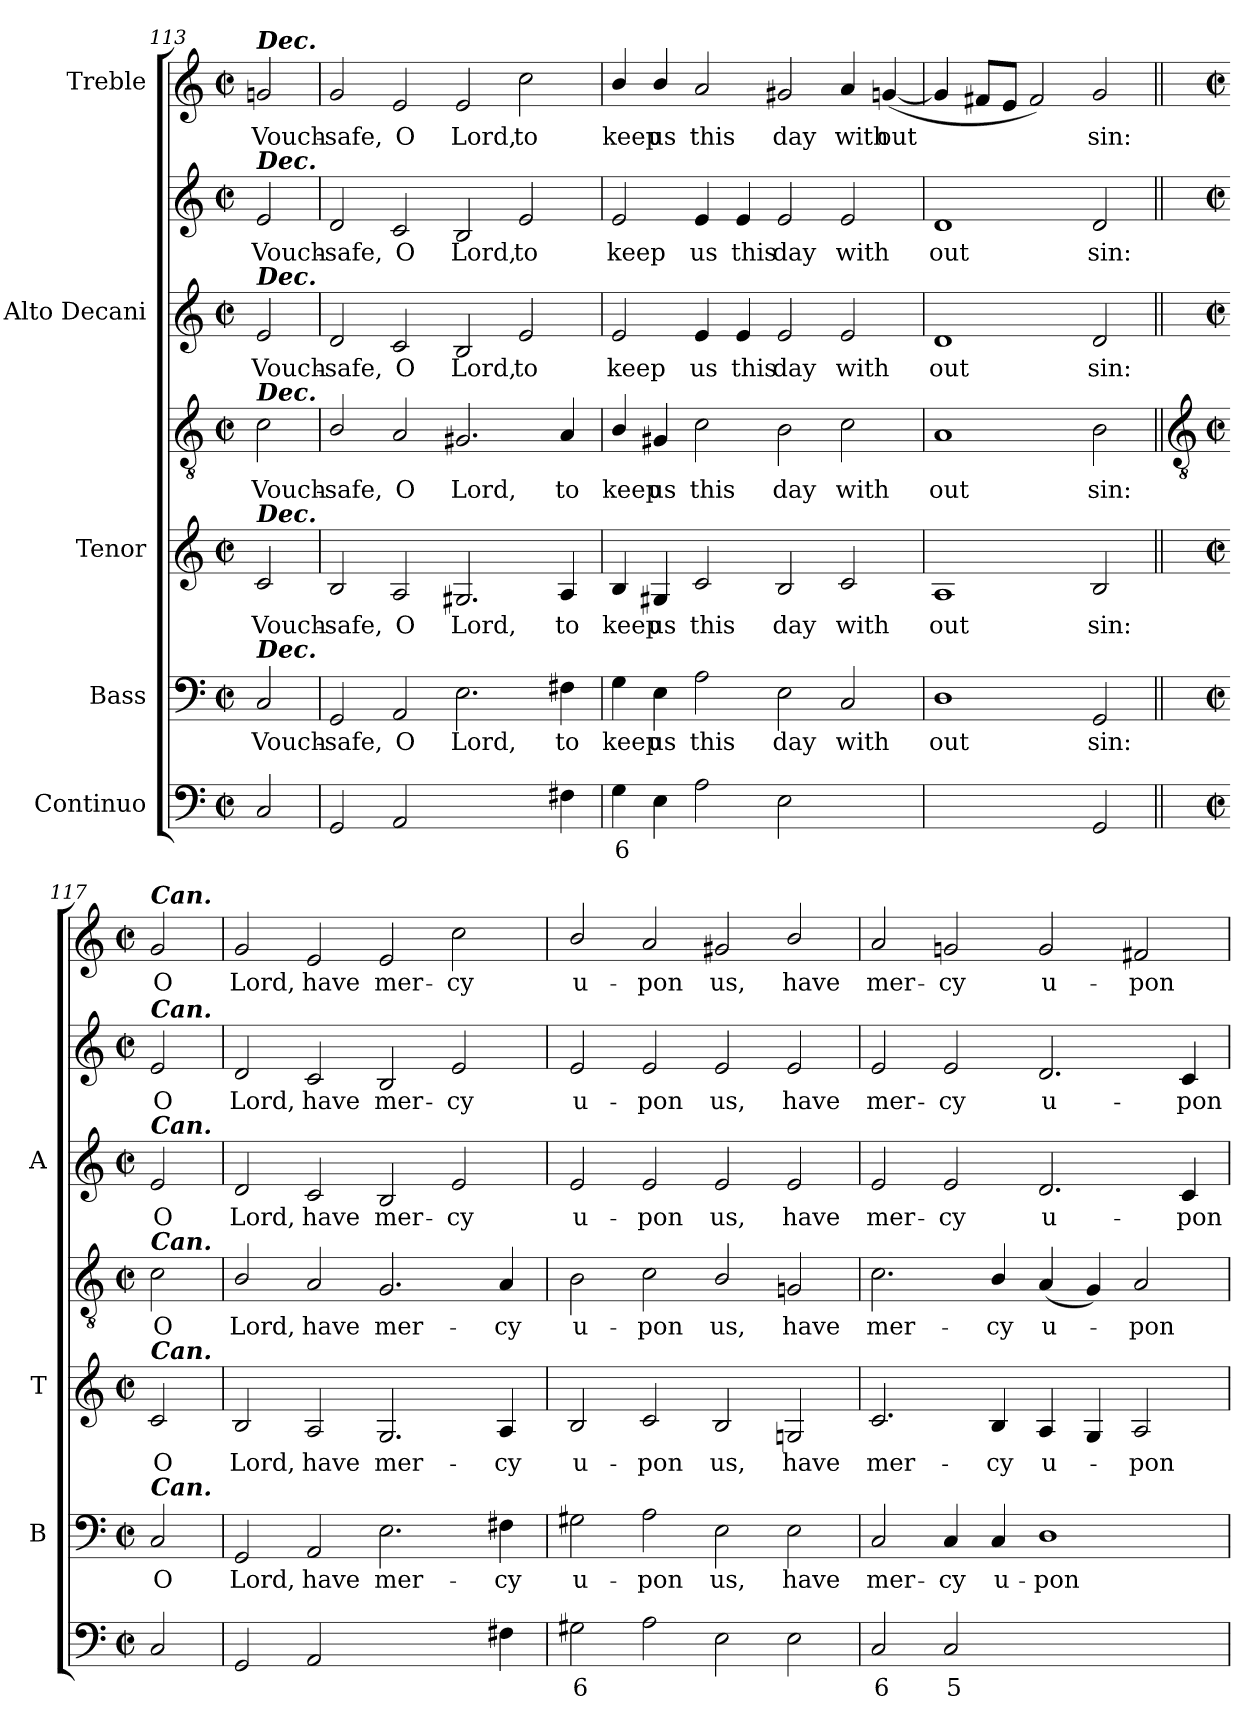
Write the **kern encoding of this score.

**kern	**text	**kern	**text	**kern	**text	**kern	**text	**kern	**text	**kern	**text	**kern	**text
*part5	*part5	*part4	*part4	*part3	*part3	*part3	*part3	*part2	*part2	*part2	*part2	*part1	*part1
*staff7	*staff7	*staff6	*staff6	*staff5	*staff5	*staff4	*staff4	*staff3	*staff3	*staff2	*staff2	*staff1	*staff1
*I"Continuo	*	*I"Bass	*	*I"Tenor	*	*	*	*I"Alto Decani	*	*	*	*I"Treble	*
*	*	*I'B	*	*I'T	*	*	*	*I'A	*	*	*	*	*
!!LO:LB:g=z
*clefF4	*	*clefF4	*	*	*	*clefGv2	*	*clefG2	*	*clefG2	*	*clefG2	*
*k[]	*	*k[]	*	*k[]	*	*k[]	*	*k[]	*	*k[]	*	*k[]	*
*C:	*	*C:	*	*C:	*	*C:	*	*C:	*	*C:	*	*C:	*
*M4/2	*	*M4/2	*	*M4/2	*	*M4/2	*	*M4/2	*	*M4/2	*	*M4/2	*
*met(c|)	*	*met(c|)	*	*met(c|)	*	*met(c|)	*	*met(c|)	*	*met(c|)	*	*met(c|)	*
=113	=113	=113	=113	=113	=113	=113	=113	=113	=113	=113	=113	=113	=113
!	!	!	!	!	!	!	!	!	!	!	!	!LO:TX:a:Bi:t=Dec.	!
!	!	!	!	!	!	!	!	!	!	!LO:TX:a:Bi:t=Dec.	!	!	!
!	!	!	!	!	!	!	!	!LO:TX:a:Bi:t=Dec.	!	!	!	!	!
!	!	!	!	!	!	!LO:TX:a:Bi:t=Dec.	!	!	!	!	!	!	!
!	!	!	!	!LO:TX:a:Bi:t=Dec.	!	!	!	!	!	!	!	!	!
!	!	!LO:TX:a:Bi:t=Dec.	!	!	!	!	!	!	!	!	!	!	!
!	!	!	!LO:LY:b	!	!LO:LY:b	!	!LO:LY:b	!	!LO:LY:b	!	!LO:LY:b	!	!LO:LY:b
2C	.	2C	Vouch-	2c	Vouch-	2c	Vouch-	2e	Vouch-	2e	Vouch-	2gn	Vouch-
=114	=114	=114	=114	=114	=114	=114	=114	=114	=114	=114	=114	=114	=114
!	!	!	!LO:LY:b	!	!LO:LY:b	!	!LO:LY:b	!	!LO:LY:b	!	!LO:LY:b	!	!LO:LY:b
2GG	.	2GG	-safe,	2B/	-safe,	2B/	-safe,	2d	-safe,	2d	-safe,	2g	-safe,
!	!	!	!LO:LY:b	!	!LO:LY:b	!	!LO:LY:b	!	!LO:LY:b	!	!LO:LY:b	!	!LO:LY:b
2AA	.	2AA	O	2A	O	2A	O	2c	O	2c	O	2e	O
!	!LO:LY:b	!	!LO:LY:b	!	!LO:LY:b	!	!LO:LY:b	!	!LO:LY:b	!	!LO:LY:b	!	!LO:LY:b
[2Eyy	5	2.E	Lord,	2.G#X	Lord,	2.G#X	Lord,	2B	Lord,	2B	Lord,	2e	Lord,
!	!LO:LY:b	!	!	!	!	!	!	!	!LO:LY:b	!	!LO:LY:b	!	!LO:LY:b
4Eyy]	6	.	.	.	.	.	.	2e	to	2e	to	2cc	to
!	!	!	!LO:LY:b	!	!LO:LY:b	!	!LO:LY:b	!	!	!	!	!	!
4F#X	.	4F#X	to	4A	to	4A	to	.	.	.	.	.	.
=115	=115	=115	=115	=115	=115	=115	=115	=115	=115	=115	=115	=115	=115
!	!LO:LY:b	!	!LO:LY:b	!	!LO:LY:b	!	!LO:LY:b	!	!LO:LY:b	!	!LO:LY:b	!	!LO:LY:b
4G	6	4G	keep	4B/	keep	4B/	keep	2e	keep	2e	keep	4b/	keep
!	!	!	!LO:LY:b	!	!LO:LY:b	!	!LO:LY:b	!	!	!	!	!	!LO:LY:b
4E	.	4E	us	4G#X	us	4G#X	us	.	.	.	.	4b/	us
!	!	!	!LO:LY:b	!	!LO:LY:b	!	!LO:LY:b	!	!LO:LY:b	!	!LO:LY:b	!	!LO:LY:b
2A	.	2A	this	2c	this	2c	this	4e	us	4e	us	2a	this
!	!	!	!	!	!	!	!	!	!LO:LY:b	!	!LO:LY:b	!	!
.	.	.	.	.	.	.	.	4e	this	4e	this	.	.
!	!	!	!LO:LY:b	!	!LO:LY:b	!	!LO:LY:b	!	!LO:LY:b	!	!LO:LY:b	!	!LO:LY:b
2E	.	2E	day	2B	day	2B	day	2e	day	2e	day	2g#X	day
!	!LO:LY:b	!	!LO:LY:b	!	!LO:LY:b	!	!LO:LY:b	!	!LO:LY:b	!	!LO:LY:b	!	!LO:LY:b
[4Cyy	6	2C	with	2c	with	2c	with	2e	with	2e	with	4a	with
!	!LO:LY:b	!	!	!	!	!	!	!	!	!	!	!	!LO:LY:b
4Cyy]	5	.	.	.	.	.	.	.	.	.	.	(<[4gn	out
=116	=116	=116	=116	=116	=116	=116	=116	=116	=116	=116	=116	=116	=116
!	!LO:LY:b	!	!LO:LY:b	!	!LO:LY:b	!	!LO:LY:b	!	!LO:LY:b	!	!LO:LY:b	!	!
[2Dyy	4	1D	out	1A	out	1A	out	1d	out	1d	out	4g]	.
.	.	.	.	.	.	.	.	.	.	.	.	8f#XL	.
.	.	.	.	.	.	.	.	.	.	.	.	8eJ	.
!	!LO:LY:b	!	!	!	!	!	!	!	!	!	!	!	!
2Dyy]	3	.	.	.	.	.	.	.	.	.	.	2f#)	.
!	!	!	!LO:LY:b	!	!LO:LY:b	!	!LO:LY:b	!	!LO:LY:b	!	!LO:LY:b	!	!LO:LY:b
2GG	.	2GG	sin:	2B	sin:	2B	sin:	2d	sin:	2d	sin:	2g	sin:
!!LO:LB:g=z
=117||	=117||	=117||	=117||	=117||	=117||	=117||	=117||	=117||	=117||	=117||	=117||	=117||	=117||
*	*	*	*	*	*	*clefGv2	*	*	*	*	*	*	*
*M4/2	*	*M4/2	*	*M4/2	*	*M4/2	*	*M4/2	*	*M4/2	*	*M4/2	*
*met(c|)	*	*met(c|)	*	*met(c|)	*	*met(c|)	*	*met(c|)	*	*met(c|)	*	*met(c|)	*
!	!	!	!	!	!	!	!	!	!	!	!	!LO:TX:a:Bi:t=Can.	!
!	!	!	!	!	!	!	!	!	!	!LO:TX:a:Bi:t=Can.	!	!	!
!	!	!	!	!	!	!	!	!LO:TX:a:Bi:t=Can.	!	!	!	!	!
!	!	!	!	!	!	!LO:TX:a:Bi:t=Can.	!	!	!	!	!	!	!
!	!	!	!	!LO:TX:a:Bi:t=Can.	!	!	!	!	!	!	!	!	!
!	!	!LO:TX:a:Bi:t=Can.	!	!	!	!	!	!	!	!	!	!	!
!	!	!	!LO:LY:b	!	!LO:LY:b	!	!LO:LY:b	!	!LO:LY:b	!	!LO:LY:b	!	!LO:LY:b
2C	.	2C	O	2c	O	2c	O	2e	O	2e	O	2g	O
=118	=118	=118	=118	=118	=118	=118	=118	=118	=118	=118	=118	=118	=118
!	!	!	!LO:LY:b	!	!LO:LY:b	!	!LO:LY:b	!	!LO:LY:b	!	!LO:LY:b	!	!LO:LY:b
2GG	.	2GG	Lord,	2B/	Lord,	2B/	Lord,	2d	Lord,	2d	Lord,	2g	Lord,
!	!	!	!LO:LY:b	!	!LO:LY:b	!	!LO:LY:b	!	!LO:LY:b	!	!LO:LY:b	!	!LO:LY:b
2AA	.	2AA	have	2A	have	2A	have	2c	have	2c	have	2e	have
!	!LO:LY:b	!	!LO:LY:b	!	!LO:LY:b	!	!LO:LY:b	!	!LO:LY:b	!	!LO:LY:b	!	!LO:LY:b
[2Eyy	5	2.E	mer-	2.G	mer-	2.G	mer-	2B	mer-	2B	mer-	2e	mer-
!	!LO:LY:b	!	!	!	!	!	!	!	!LO:LY:b	!	!LO:LY:b	!	!LO:LY:b
4Eyy]	6	.	.	.	.	.	.	2e	-cy	2e	-cy	2cc	-cy
!	!	!	!LO:LY:b	!	!LO:LY:b	!	!LO:LY:b	!	!	!	!	!	!
4F#X	.	4F#X	-cy	4A	-cy	4A	-cy	.	.	.	.	.	.
=119	=119	=119	=119	=119	=119	=119	=119	=119	=119	=119	=119	=119	=119
!	!LO:LY:b	!	!LO:LY:b	!	!LO:LY:b	!	!LO:LY:b	!	!LO:LY:b	!	!LO:LY:b	!	!LO:LY:b
2G#X	6	2G#X	u-	2B	u-	2B	u-	2e	u-	2e	u-	2b/	u-
!	!	!	!LO:LY:b	!	!LO:LY:b	!	!LO:LY:b	!	!LO:LY:b	!	!LO:LY:b	!	!LO:LY:b
2A	.	2A	-pon	2c	-pon	2c	-pon	2e	-pon	2e	-pon	2a	-pon
!	!	!	!LO:LY:b	!	!LO:LY:b	!	!LO:LY:b	!	!LO:LY:b	!	!LO:LY:b	!	!LO:LY:b
2E	.	2E	us,	2B/	us,	2B/	us,	2e	us,	2e	us,	2g#X	us,
!	!	!	!LO:LY:b	!	!LO:LY:b	!	!LO:LY:b	!	!LO:LY:b	!	!LO:LY:b	!	!LO:LY:b
2E	.	2E	have	2Gn	have	2Gn	have	2e	have	2e	have	2b/	have
=120	=120	=120	=120	=120	=120	=120	=120	=120	=120	=120	=120	=120	=120
!	!LO:LY:b	!	!LO:LY:b	!	!LO:LY:b	!	!LO:LY:b	!	!LO:LY:b	!	!LO:LY:b	!	!LO:LY:b
2C	6	2C	mer-	2.c	mer-	2.c	mer-	2e	mer-	2e	mer-	2a	mer-
!	!LO:LY:b	!	!LO:LY:b	!	!	!	!	!	!LO:LY:b	!	!LO:LY:b	!	!LO:LY:b
2C	5	4C	-cy	.	.	.	.	2e	-cy	2e	-cy	2gn	-cy
!	!	!	!LO:LY:b	!	!LO:LY:b	!	!LO:LY:b	!	!	!	!	!	!
.	.	4C	u-	4B/	-cy	4B/	-cy	.	.	.	.	.	.
!	!LO:LY:b	!	!LO:LY:b	!	!LO:LY:b	!	!LO:LY:b	!	!LO:LY:b	!	!LO:LY:b	!	!LO:LY:b
[2Dyy	4	1D	-pon	4A	u-	(<4A	u-	2.d	u-	2.d	u-	2g	u-
.	.	.	.	4G	.	4G)	.	.	.	.	.	.	.
!	!LO:LY:b	!	!	!	!LO:LY:b	!	!LO:LY:b	!	!	!	!	!	!LO:LY:b
2Dyy]	3	.	.	2A	pon	2A	pon	.	.	.	.	2f#X	-pon
!	!	!	!	!	!	!	!	!	!LO:LY:b	!	!LO:LY:b	!	!
.	.	.	.	.	.	.	.	4c	-pon	4c	-pon	.	.
=	=	=	=	=	=	=	=	=	=	=	=	=	=
*-	*-	*-	*-	*-	*-	*-	*-	*-	*-	*-	*-	*-	*-
